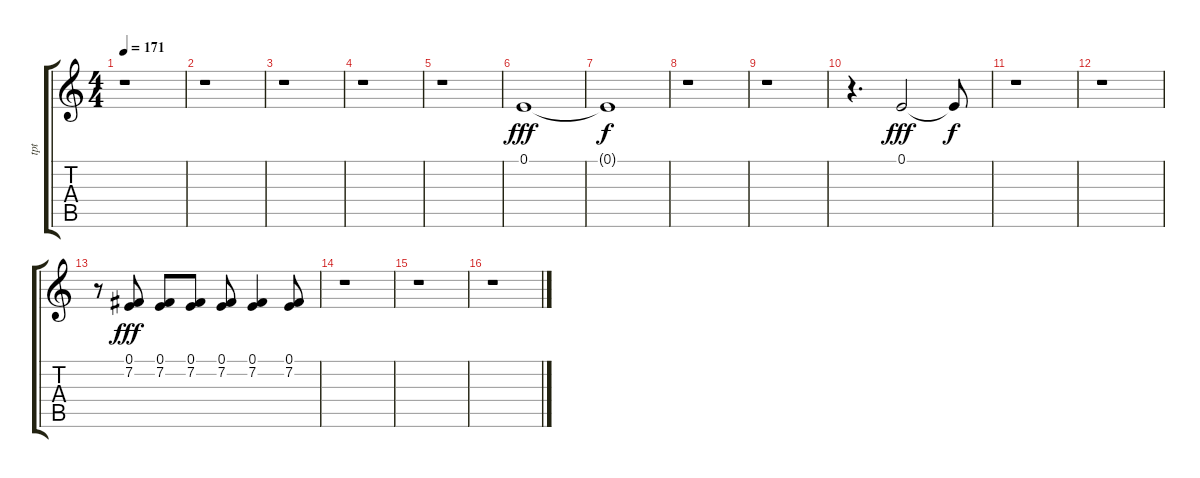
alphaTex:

\track ("tpt" "tpt") {instrument trumpet}
\staff {score tabs}
\tuning (E4 B3 G3 D3 A2 E2) {hide}
\ts (4 4)
\tempo 171
\clef g2
\ks c
r.1{dy fff instrument trumpet} |
r.1 |
r.1 |
r.1 |
r.1 |
0.1.1 |
0.1{t}.1{dy f} |
r.1 |
r.1 |
r.4{d} 0.1.2{dy fff} 0.1{t}.8{dy f} |
r.1 |
r.1 |
r.8 (0.1 7.2).8{dy fff} (0.1 7.2).8 (0.1 7.2).8 (0.1 7.2).8 (0.1 7.2).4 (0.1 7.2).8 |
r.1 |
r.1 |
r.1
